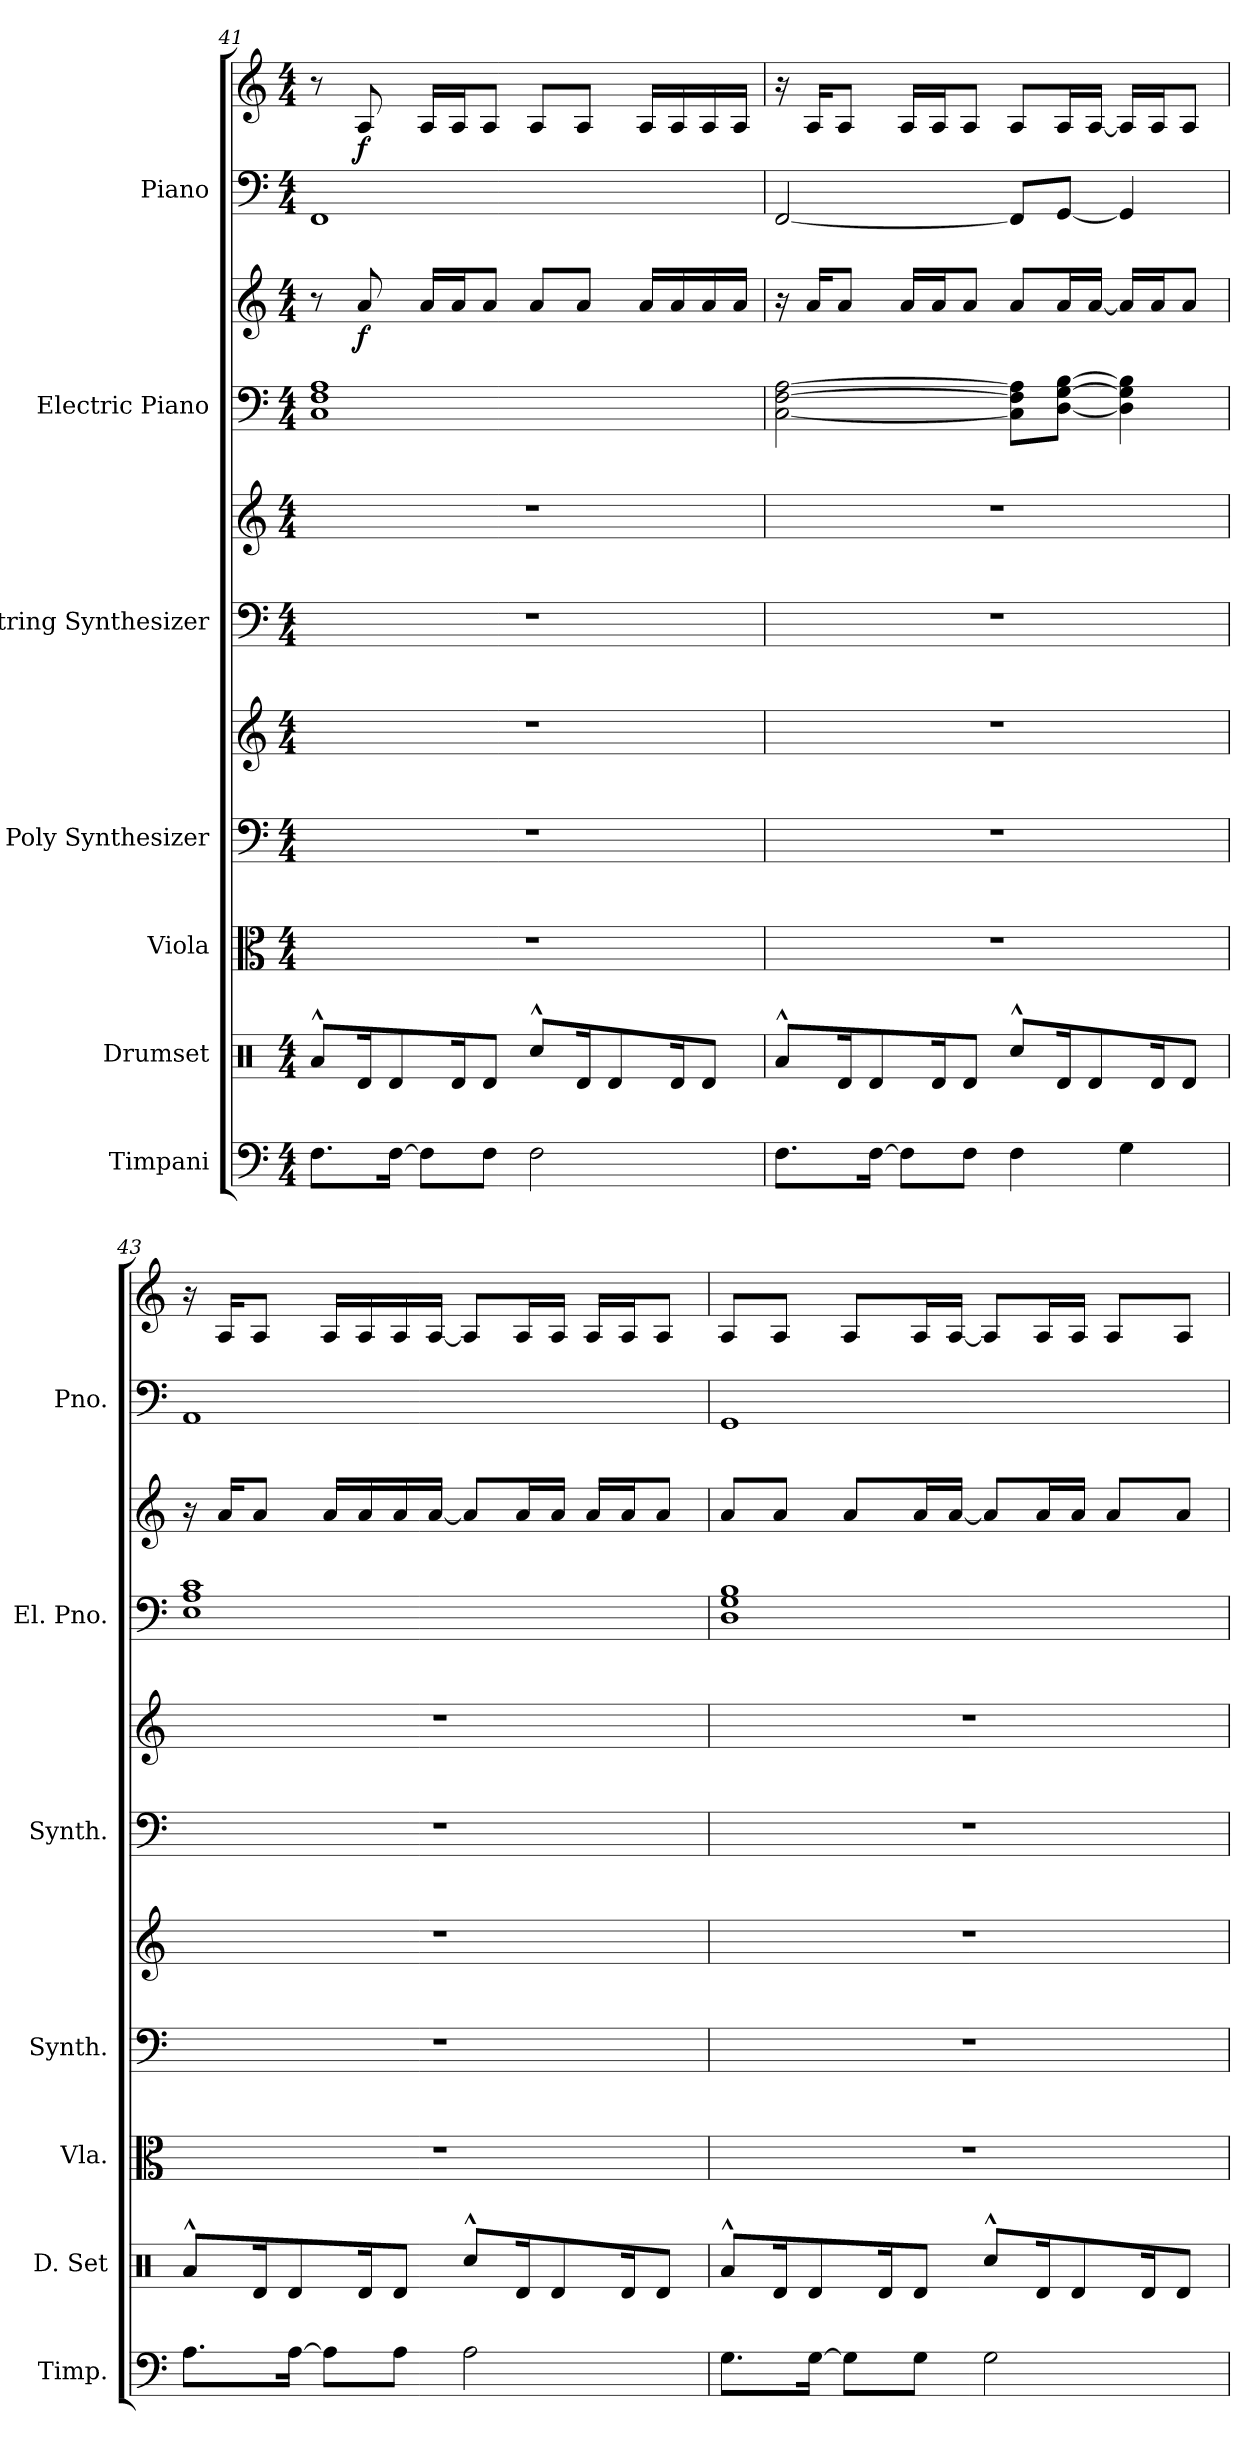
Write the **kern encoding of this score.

**kern	**kern	**kern	**kern	**kern	**kern	**kern	**kern	**kern	**dynam	**kern	**kern	**dynam
*part7	*part6	*part5	*part4	*part4	*part3	*part3	*part2	*part2	*part2	*part1	*part1	*part1
*staff11	*staff10	*staff9	*staff8	*staff7	*staff6	*staff5	*staff4	*staff3	*staff3/4	*staff2	*staff1	*staff1/2
*I"Timpani	*I"Drumset	*I"Viola	*I"Poly Synthesizer	*	*I"String Synthesizer	*	*I"Electric Piano	*	*	*I"Piano	*	*
*I'Timp.	*I'D. Set	*I'Vla.	*I'Synth.	*	*I'Synth.	*	*I'El. Pno.	*	*	*I'Pno.	*	*
!!LO:PB:g=z
*clefF4	*clefX	*clefC3	*clefF4	*clefG2	*clefF4	*clefG2	*clefF4	*clefG2	*	*clefF4	*clefG2	*
*k[]	*k[]	*k[]	*k[]	*k[]	*k[]	*k[]	*k[]	*k[]	*	*k[]	*k[]	*
*M4/4	*M4/4	*M4/4	*M4/4	*M4/4	*M4/4	*M4/4	*M4/4	*M4/4	*	*M4/4	*M4/4	*
=41	=41	=41	=41	=41	=41	=41	=41	=41	=41	=41	=41	=41
8.F\L	8Ra^^/L	1r	1r	1r	1r	1r	1C 1F 1A	8r	.	1FF	8r	.
!	!	!	!	!	!	!	!	!	!LO:DY:b	!	!	!LO:DY:b
.	16Rd/K	.	.	.	.	.	.	8a/	f	.	8A/	f
[16F\Jk	8Rd/	.	.	.	.	.	.	.	.	.	.	.
8F\L]	.	.	.	.	.	.	.	16a/LL	.	.	16A/LL	.
.	16Rd/K	.	.	.	.	.	.	16a/J	.	.	16A/J	.
8F\J	8Rd/J	.	.	.	.	.	.	8a/J	.	.	8A/J	.
2F\	8Rcc^^/L	.	.	.	.	.	.	8a/L	.	.	8A/L	.
.	16Rd/K	.	.	.	.	.	.	8a/J	.	.	8A/J	.
.	8Rd/	.	.	.	.	.	.	.	.	.	.	.
.	.	.	.	.	.	.	.	16a/LL	.	.	16A/LL	.
.	16Rd/K	.	.	.	.	.	.	16a/	.	.	16A/	.
.	8Rd/J	.	.	.	.	.	.	16a/	.	.	16A/	.
.	.	.	.	.	.	.	.	16a/JJ	.	.	16A/JJ	.
=42	=42	=42	=42	=42	=42	=42	=42	=42	=42	=42	=42	=42
8.F\L	8Ra^^/L	1r	1r	1r	1r	1r	[2C\ [2F\ [2A\	16r	.	[2FF/	16r	.
.	.	.	.	.	.	.	.	16a/KL	.	.	16A/KL	.
.	16Rd/K	.	.	.	.	.	.	8a/J	.	.	8A/J	.
[16F\Jk	8Rd/	.	.	.	.	.	.	.	.	.	.	.
8F\L]	.	.	.	.	.	.	.	16a/LL	.	.	16A/LL	.
.	16Rd/K	.	.	.	.	.	.	16a/J	.	.	16A/J	.
8F\J	8Rd/J	.	.	.	.	.	.	8a/J	.	.	8A/J	.
4F\	8Rcc^^/L	.	.	.	.	.	8C\] 8F\] 8A\]L	8a/L	.	8FF/L]	8A/L	.
.	16Rd/K	.	.	.	.	.	[8D\ [8G\ [8B\J	16a/L	.	[8GG/J	16A/L	.
.	8Rd/	.	.	.	.	.	.	[16a/JJ	.	.	[16A/JJ	.
4G\	.	.	.	.	.	.	4D\] 4G\] 4B\]	16a/LL]	.	4GG/]	16A/LL]	.
.	16Rd/K	.	.	.	.	.	.	16a/J	.	.	16A/J	.
.	8Rd/J	.	.	.	.	.	.	8a/J	.	.	8A/J	.
!!LO:PB:g=z
=43	=43	=43	=43	=43	=43	=43	=43	=43	=43	=43	=43	=43
8.A\L	8Ra^^/L	1r	1r	1r	1r	1r	1E 1A 1c	16r	.	1AA	16r	.
.	.	.	.	.	.	.	.	16a/KL	.	.	16A/KL	.
.	16Rd/K	.	.	.	.	.	.	8a/J	.	.	8A/J	.
[16A\Jk	8Rd/	.	.	.	.	.	.	.	.	.	.	.
8A\L]	.	.	.	.	.	.	.	16a/LL	.	.	16A/LL	.
.	16Rd/K	.	.	.	.	.	.	16a/	.	.	16A/	.
8A\J	8Rd/J	.	.	.	.	.	.	16a/	.	.	16A/	.
.	.	.	.	.	.	.	.	[16a/JJ	.	.	[16A/JJ	.
2A\	8Rcc^^/L	.	.	.	.	.	.	8a/L]	.	.	8A/L]	.
.	16Rd/K	.	.	.	.	.	.	16a/L	.	.	16A/L	.
.	8Rd/	.	.	.	.	.	.	16a/JJ	.	.	16A/JJ	.
.	.	.	.	.	.	.	.	16a/LL	.	.	16A/LL	.
.	16Rd/K	.	.	.	.	.	.	16a/J	.	.	16A/J	.
.	8Rd/J	.	.	.	.	.	.	8a/J	.	.	8A/J	.
=44	=44	=44	=44	=44	=44	=44	=44	=44	=44	=44	=44	=44
8.G\L	8Ra^^/L	1r	1r	1r	1r	1r	1D 1G 1B	8a/L	.	1GG	8A/L	.
.	16Rd/K	.	.	.	.	.	.	8a/J	.	.	8A/J	.
[16G\Jk	8Rd/	.	.	.	.	.	.	.	.	.	.	.
8G\L]	.	.	.	.	.	.	.	8a/L	.	.	8A/L	.
.	16Rd/K	.	.	.	.	.	.	.	.	.	.	.
8G\J	8Rd/J	.	.	.	.	.	.	16a/L	.	.	16A/L	.
.	.	.	.	.	.	.	.	[16a/JJ	.	.	[16A/JJ	.
2G\	8Rcc^^/L	.	.	.	.	.	.	8a/L]	.	.	8A/L]	.
.	16Rd/K	.	.	.	.	.	.	16a/L	.	.	16A/L	.
.	8Rd/	.	.	.	.	.	.	16a/JJ	.	.	16A/JJ	.
.	.	.	.	.	.	.	.	8a/L	.	.	8A/L	.
.	16Rd/K	.	.	.	.	.	.	.	.	.	.	.
.	8Rd/J	.	.	.	.	.	.	8a/J	.	.	8A/J	.
=	=	=	=	=	=	=	=	=	=	=	=	=
*-	*-	*-	*-	*-	*-	*-	*-	*-	*-	*-	*-	*-
